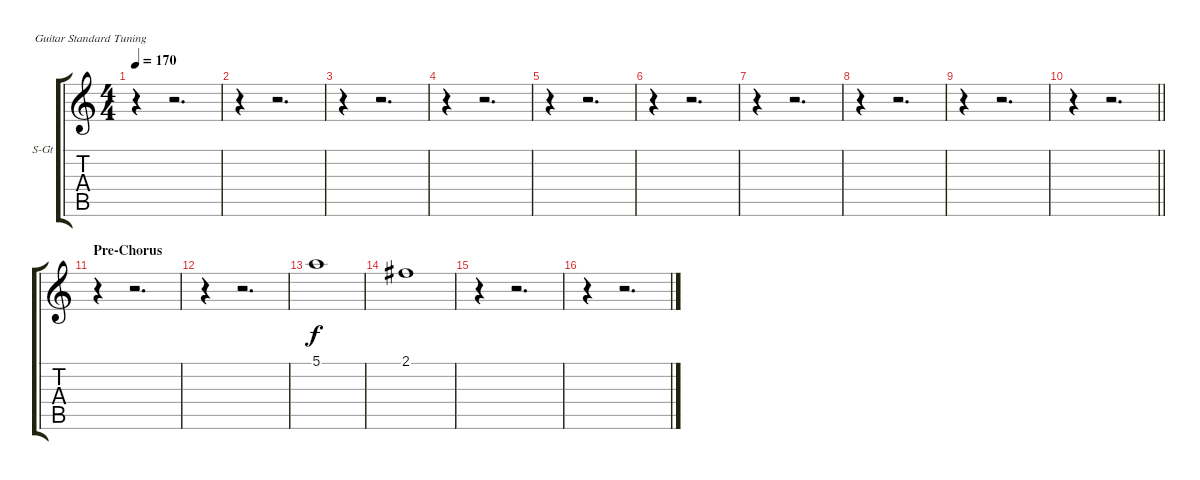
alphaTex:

\bracketExtendMode groupsimilarinstruments
\firstSystemTrackNameOrientation horizontal
\otherSystemsTrackNameOrientation horizontal
\track ("Back Vocals" "S-Gt") {mute instrument tenorsax}
\staff {score tabs}
\tuning (E4 B3 G3 D3 A2 E2)
\displaytranspose 12
\ts (4 4)
\tempo 170
\clef g2
\ks c
r.4{dy f} r.2{d} |
r.4 r.2{d} |
r.4 r.2{d} |
r.4 r.2{d} |
r.4 r.2{d} |
r.4 r.2{d} |
r.4 r.2{d} |
r.4 r.2{d} |
r.4 r.2{d} |
\barLineRight lightlight
r.4 r.2{d} |
\section ("" "Pre-Chorus")
r.4 r.2{d} |
r.4 r.2{d} |
5.1.1 |
2.1.1 |
r.4 r.2{d} |
r.4 r.2{d}
